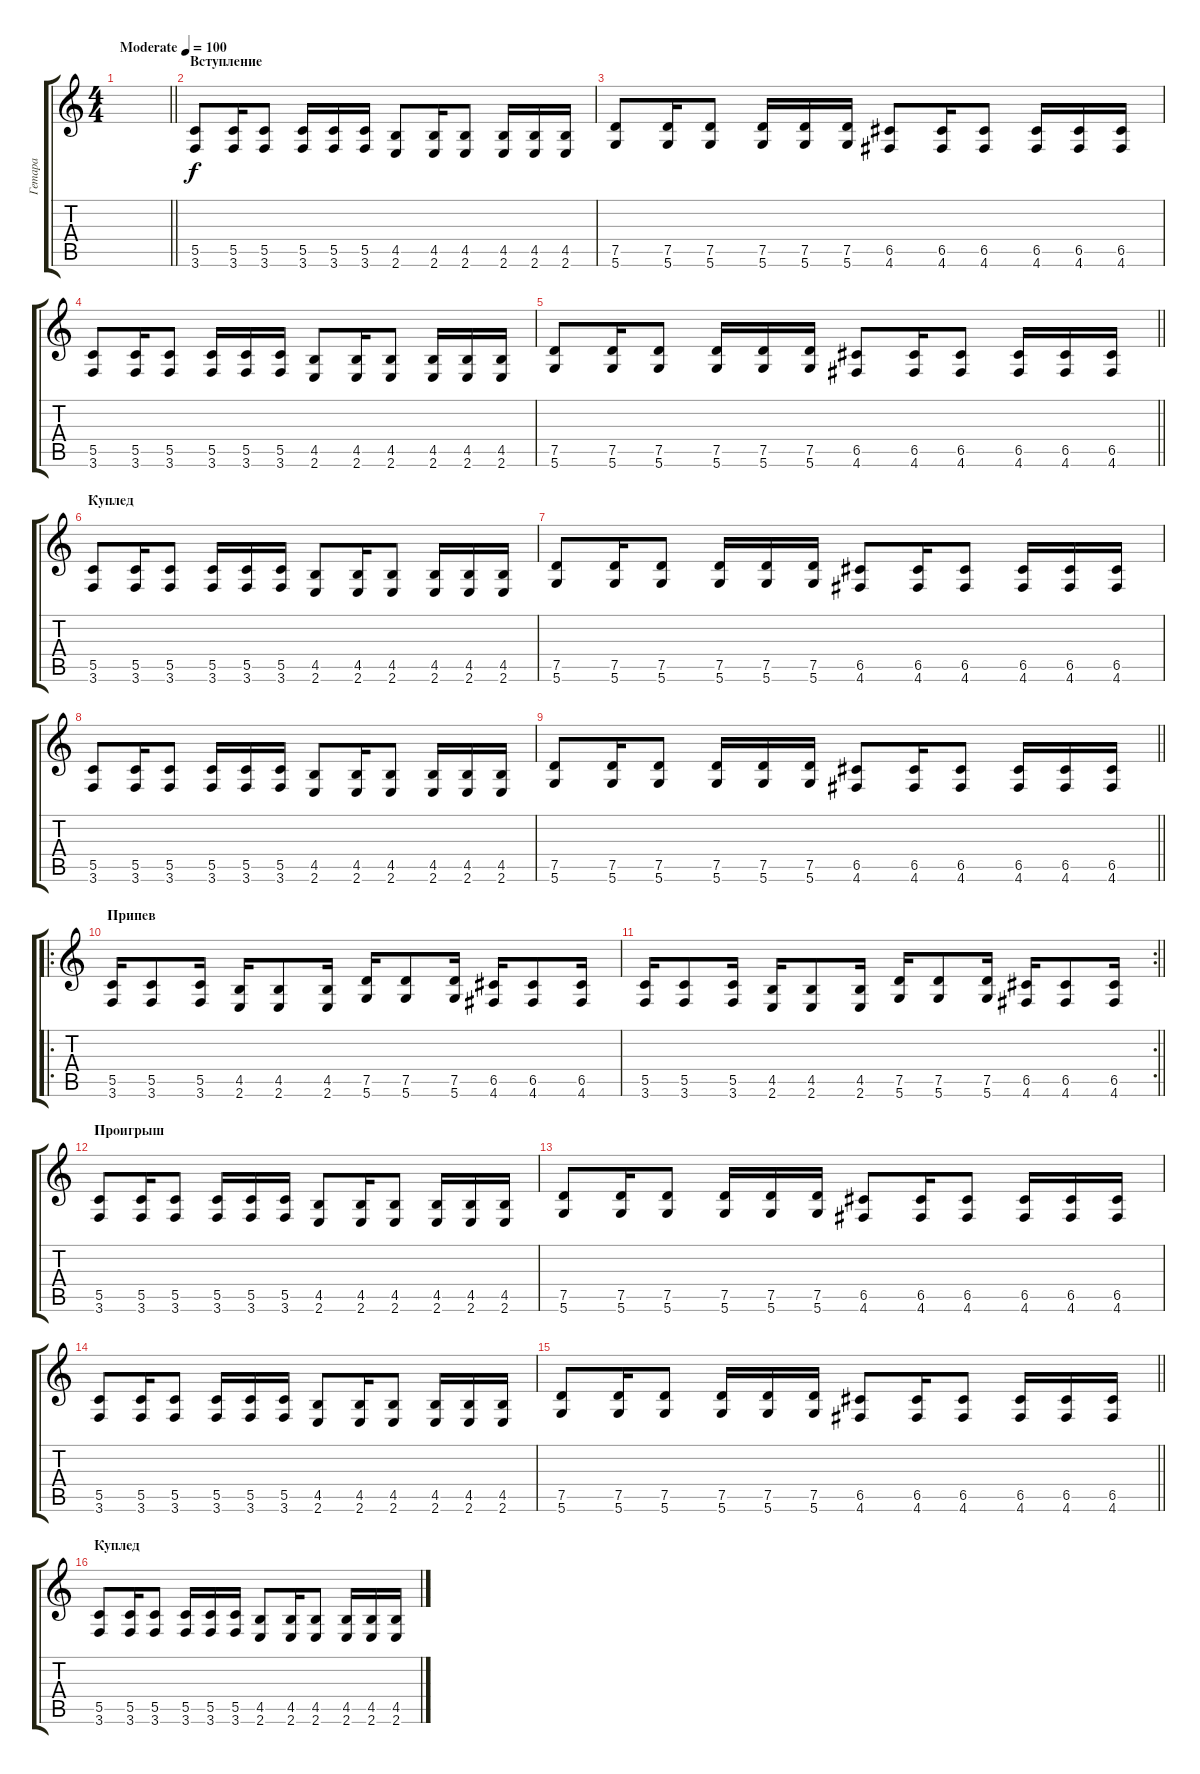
\track ("Гетара" "Гетара") {instrument distortionguitar}
\staff {score tabs}
\tuning (D4 A3 F3 C3 G2 D2) {hide}
\ts (4 4)
\tempo (100 "Moderate")
\clef g2
\barLineRight lightlight
\ks c
|
\section ("" "Вступление")
(5.5 3.6).8 (5.5 3.6).16 (5.5 3.6).8 (5.5 3.6).16 (5.5 3.6).16 (5.5 3.6).16 (4.5 2.6).8 (4.5 2.6).16 (4.5 2.6).8 (4.5 2.6).16 (4.5 2.6).16 (4.5 2.6).16 |
(7.5 5.6).8 (7.5 5.6).16 (7.5 5.6).8 (7.5 5.6).16 (7.5 5.6).16 (7.5 5.6).16 (6.5 4.6).8 (6.5 4.6).16 (6.5 4.6).8 (6.5 4.6).16 (6.5 4.6).16 (6.5 4.6).16 |
(5.5 3.6).8 (5.5 3.6).16 (5.5 3.6).8 (5.5 3.6).16 (5.5 3.6).16 (5.5 3.6).16 (4.5 2.6).8 (4.5 2.6).16 (4.5 2.6).8 (4.5 2.6).16 (4.5 2.6).16 (4.5 2.6).16 |
\barLineRight lightlight
(7.5 5.6).8 (7.5 5.6).16 (7.5 5.6).8 (7.5 5.6).16 (7.5 5.6).16 (7.5 5.6).16 (6.5 4.6).8 (6.5 4.6).16 (6.5 4.6).8 (6.5 4.6).16 (6.5 4.6).16 (6.5 4.6).16 |
\section ("" "Куплед")
(5.5 3.6).8 (5.5 3.6).16 (5.5 3.6).8 (5.5 3.6).16 (5.5 3.6).16 (5.5 3.6).16 (4.5 2.6).8 (4.5 2.6).16 (4.5 2.6).8 (4.5 2.6).16 (4.5 2.6).16 (4.5 2.6).16 |
(7.5 5.6).8 (7.5 5.6).16 (7.5 5.6).8 (7.5 5.6).16 (7.5 5.6).16 (7.5 5.6).16 (6.5 4.6).8 (6.5 4.6).16 (6.5 4.6).8 (6.5 4.6).16 (6.5 4.6).16 (6.5 4.6).16 |
(5.5 3.6).8 (5.5 3.6).16 (5.5 3.6).8 (5.5 3.6).16 (5.5 3.6).16 (5.5 3.6).16 (4.5 2.6).8 (4.5 2.6).16 (4.5 2.6).8 (4.5 2.6).16 (4.5 2.6).16 (4.5 2.6).16 |
\barLineRight lightlight
(7.5 5.6).8 (7.5 5.6).16 (7.5 5.6).8 (7.5 5.6).16 (7.5 5.6).16 (7.5 5.6).16 (6.5 4.6).8 (6.5 4.6).16 (6.5 4.6).8 (6.5 4.6).16 (6.5 4.6).16 (6.5 4.6).16 |
\ro
\section ("" "Припев")
(5.5 3.6).16 (5.5 3.6).8 (5.5 3.6).16 (4.5 2.6).16 (4.5 2.6).8 (4.5 2.6).16 (7.5 5.6).16 (7.5 5.6).8 (7.5 5.6).16 (6.5 4.6).16 (6.5 4.6).8 (6.5 4.6).16 |
\rc 2
\barLineRight lightlight
(5.5 3.6).16 (5.5 3.6).8 (5.5 3.6).16 (4.5 2.6).16 (4.5 2.6).8 (4.5 2.6).16 (7.5 5.6).16 (7.5 5.6).8 (7.5 5.6).16 (6.5 4.6).16 (6.5 4.6).8 (6.5 4.6).16 |
\section ("" "Проигрыш")
(5.5 3.6).8 (5.5 3.6).16 (5.5 3.6).8 (5.5 3.6).16 (5.5 3.6).16 (5.5 3.6).16 (4.5 2.6).8 (4.5 2.6).16 (4.5 2.6).8 (4.5 2.6).16 (4.5 2.6).16 (4.5 2.6).16 |
(7.5 5.6).8 (7.5 5.6).16 (7.5 5.6).8 (7.5 5.6).16 (7.5 5.6).16 (7.5 5.6).16 (6.5 4.6).8 (6.5 4.6).16 (6.5 4.6).8 (6.5 4.6).16 (6.5 4.6).16 (6.5 4.6).16 |
(5.5 3.6).8 (5.5 3.6).16 (5.5 3.6).8 (5.5 3.6).16 (5.5 3.6).16 (5.5 3.6).16 (4.5 2.6).8 (4.5 2.6).16 (4.5 2.6).8 (4.5 2.6).16 (4.5 2.6).16 (4.5 2.6).16 |
\barLineRight lightlight
(7.5 5.6).8 (7.5 5.6).16 (7.5 5.6).8 (7.5 5.6).16 (7.5 5.6).16 (7.5 5.6).16 (6.5 4.6).8 (6.5 4.6).16 (6.5 4.6).8 (6.5 4.6).16 (6.5 4.6).16 (6.5 4.6).16 |
\section ("" "Куплед")
(5.5 3.6).8 (5.5 3.6).16 (5.5 3.6).8 (5.5 3.6).16 (5.5 3.6).16 (5.5 3.6).16 (4.5 2.6).8 (4.5 2.6).16 (4.5 2.6).8 (4.5 2.6).16 (4.5 2.6).16 (4.5 2.6).16
